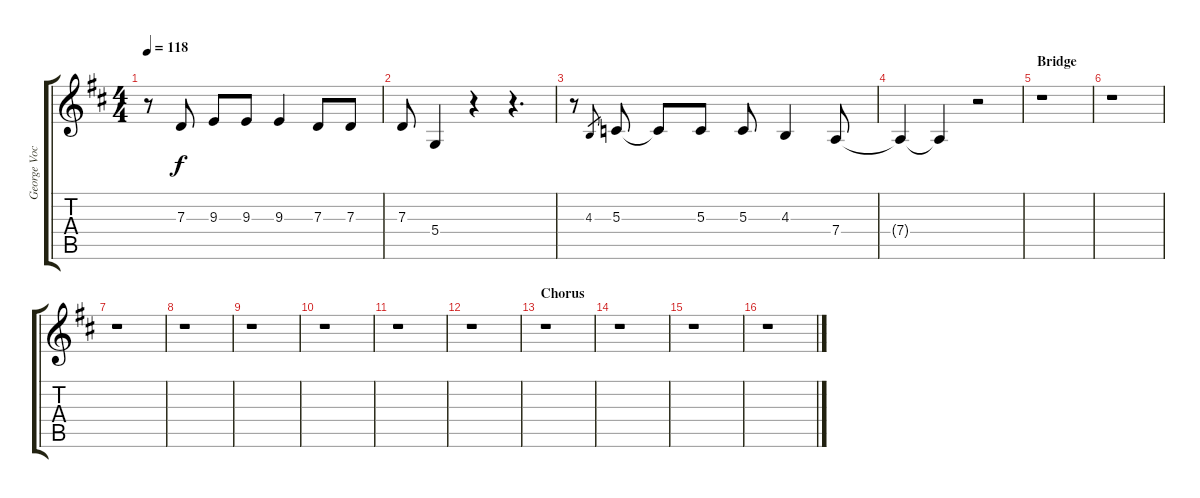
\track ("George Vocals" "George Voc") {instrument altosax}
\staff {score tabs}
\tuning (E4 B3 G3 D3 A2 E2) {hide}
\ts (4 4)
\tempo 118
\clef g2
\ks d
r.8{dy f} 7.3.8 9.3.8 9.3.8 9.3.4 7.3.8 7.3.8 |
7.3.8 5.4.4 r.4 r.4{d} |
r.8 4.3.8{gr} 5.3.8 5.3{t}.8 5.3.8 5.3.8 4.3.4 7.4.8 |
7.4{t}.4 7.4{t}.4 r.2 |
\section ("" "Bridge")
r.1 |
r.1 |
r.1 |
r.1 |
r.1 |
r.1 |
r.1 |
r.1 |
\section ("" "Chorus")
r.1 |
r.1 |
r.1 |
r.1
